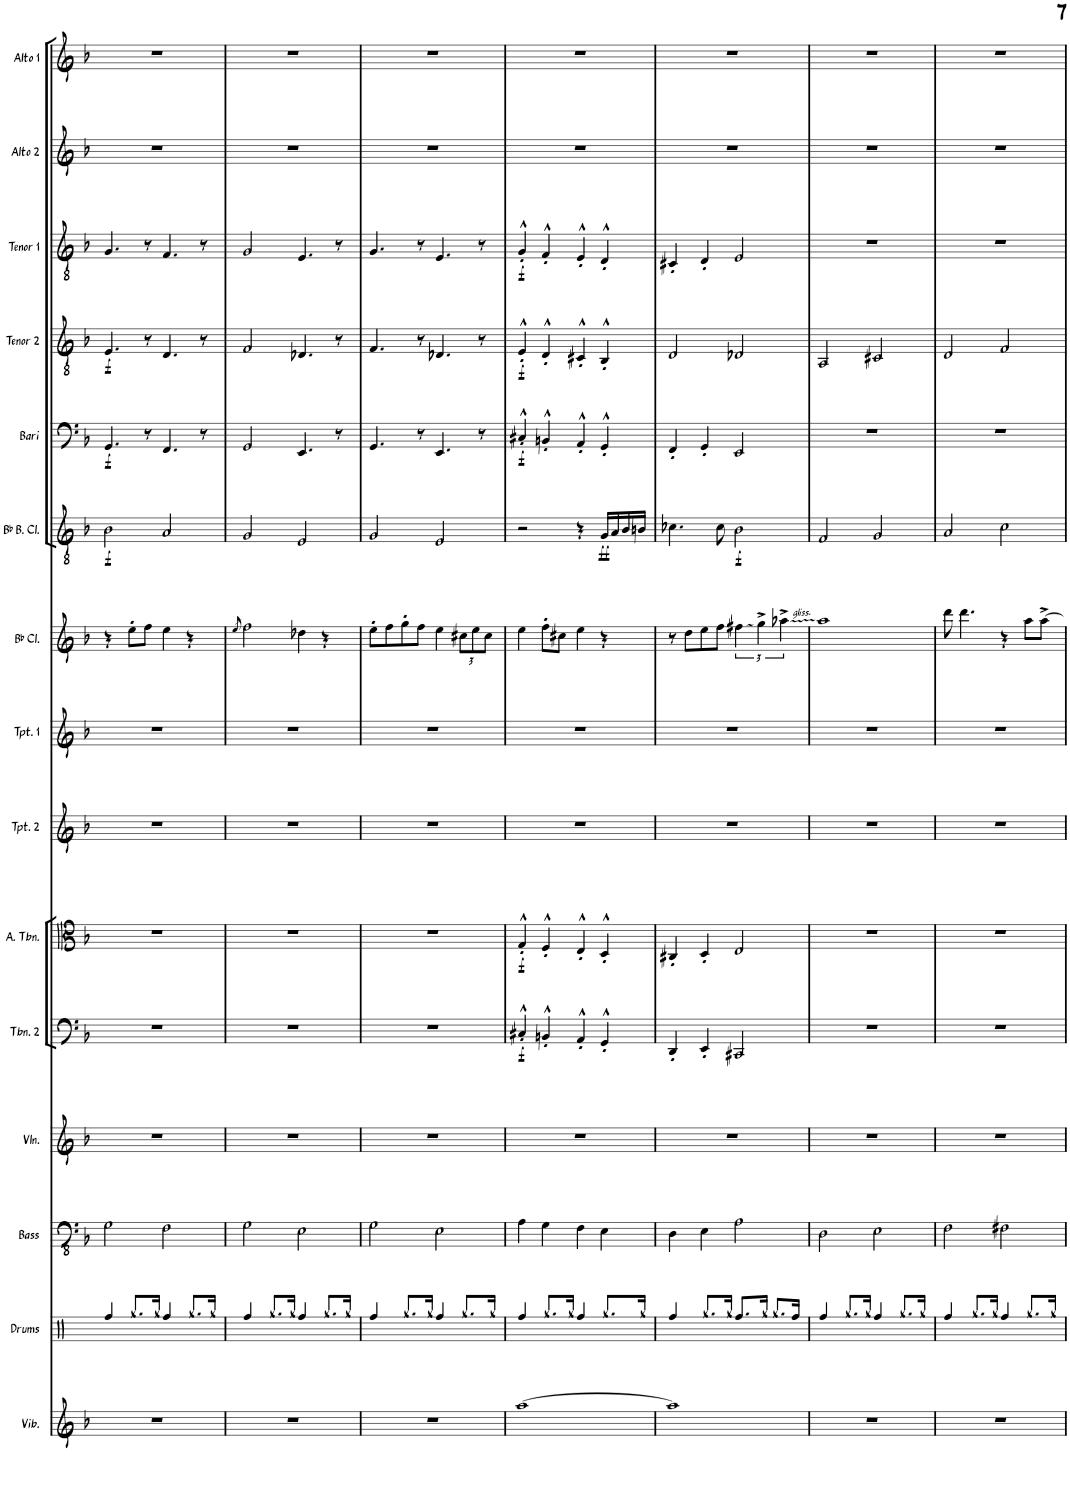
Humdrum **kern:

**kern	**kern	**kern	**kern	**kern	**dynam	**kern	**dynam	**kern	**kern	**kern	**kern	**dynam	**kern	**dynam	**kern	**dynam	**kern	**dynam	**kern	**kern
*part15	*part14	*part13	*part12	*part11	*part11	*part10	*part10	*part9	*part8	*part7	*part6	*part6	*part5	*part5	*part4	*part4	*part3	*part3	*part2	*part1
*staff15	*staff14	*staff13	*staff12	*staff11	*staff11	*staff10	*staff10	*staff9	*staff8	*staff7	*staff6	*staff6	*staff5	*staff5	*staff4	*staff4	*staff3	*staff3	*staff2	*staff1
*I"Vibraphone	*I"Drums	*I"Bass	*I"Violin	*I"Trombone 2	*	*I"Alto Trombone	*	*I"Trumpet 2	*I"Trumpet 1	*I"Bb Clarinet	*I"Bb Bass Clarinet	*	*I"Bari Sax	*	*I"Tenor Sax 2	*	*I"Tenor Sax 1	*	*I"Alto Sax 2	*I"Alto Sax 1
*I'Vib.	*I'Drums	*I'Bass	*I'Vln.	*I'Tbn. 2	*	*I'A. Tbn.	*	*I'Tpt. 2	*I'Tpt. 1	*I'Bb Cl.	*I'Bb B. Cl.	*	*I'Bari	*	*I'Tenor 2	*	*I'Tenor 1	*	*I'Alto 2	*I'Alto 1
!!LO:PB:g=z
*clefG2	*clefX	*clefFv4	*clefG2	*clefF4	*	*clefC3	*	*clefG2	*clefG2	*clefG2	*clefGv2	*	*clefF4	*	*clefGv2	*	*clefGv2	*	*clefG2	*clefG2
*	*	*	*	*	*	*	*	*Trd1c2	*Trd1c2	*Trd1c2	*Trd8c14	*	*Trd12c21	*	*Trd8c14	*	*Trd8c14	*	*Trd5c9	*Trd5c9
*k[b-]	*k[]	*k[b-]	*k[b-]	*k[b-]	*	*k[b-]	*	*k[b-]	*k[b-]	*k[b-]	*k[b-]	*	*k[b-]	*	*k[b-]	*	*k[b-]	*	*k[b-]	*k[b-]
*M4/4	*M4/4	*M4/4	*M4/4	*M4/4	*	*M4/4	*	*M4/4	*M4/4	*M4/4	*M4/4	*	*M4/4	*	*M4/4	*	*M4/4	*	*M4/4	*M4/4
=43	=43	=43	=43	=43	=43	=43	=43	=43	=43	=43	=43	=43	=43	=43	=43	=43	=43	=43	=43	=43
!	!	!	!	!	!	!	!	!	!	!	!	!LO:DY:b	!	!LO:DY:b	!	!LO:DY:b	!	!	!	!
1r	4Rff/	2GG\	1r	1r	.	1r	.	1r	1r	4r	2B-\	f	4.GG/	f	4.E/	f	4.G/	.	1r	1r
.	8.Rgg/L	.	.	.	.	.	.	.	.	8ee'\L	.	.	.	.	.	.	.	.	.	.
.	.	.	.	.	.	.	.	.	.	8ff\J	.	.	8r	.	8r	.	8r	.	.	.
.	16Rgg/Jk	.	.	.	.	.	.	.	.	.	.	.	.	.	.	.	.	.	.	.
.	4Rff/	2FF\	.	.	.	.	.	.	.	4ee\	2A/	.	4.FF/	.	4.D/	.	4.F/	.	.	.
.	8.Rgg/L	.	.	.	.	.	.	.	.	4r	.	.	.	.	.	.	.	.	.	.
.	.	.	.	.	.	.	.	.	.	.	.	.	8r	.	8r	.	8r	.	.	.
.	16Rgg/Jk	.	.	.	.	.	.	.	.	.	.	.	.	.	.	.	.	.	.	.
=44	=44	=44	=44	=44	=44	=44	=44	=44	=44	=44	=44	=44	=44	=44	=44	=44	=44	=44	=44	=44
.	.	.	.	.	.	.	.	.	.	8qee/	.	.	.	.	.	.	.	.	.	.
1r	4Rff/	2GG\	1r	1r	.	1r	.	1r	1r	2ff\	2G/	.	2GG/	.	2F/	.	2G/	.	1r	1r
.	8.Rgg/L	.	.	.	.	.	.	.	.	.	.	.	.	.	.	.	.	.	.	.
.	16Rgg/Jk	.	.	.	.	.	.	.	.	.	.	.	.	.	.	.	.	.	.	.
.	4Rff/	2EE\	.	.	.	.	.	.	.	4dd-X\	2E/	.	4.EE/	.	4.D-X/	.	4.E/	.	.	.
.	8.Rgg/L	.	.	.	.	.	.	.	.	4r	.	.	.	.	.	.	.	.	.	.
.	.	.	.	.	.	.	.	.	.	.	.	.	8r	.	8r	.	8r	.	.	.
.	16Rgg/Jk	.	.	.	.	.	.	.	.	.	.	.	.	.	.	.	.	.	.	.
=45	=45	=45	=45	=45	=45	=45	=45	=45	=45	=45	=45	=45	=45	=45	=45	=45	=45	=45	=45	=45
1r	4Rff/	2GG\	1r	1r	.	1r	.	1r	1r	8ee'\L	2G/	.	4.GG/	.	4.F/	.	4.G/	.	1r	1r
.	.	.	.	.	.	.	.	.	.	8ff\	.	.	.	.	.	.	.	.	.	.
.	8.Rgg/L	.	.	.	.	.	.	.	.	8gg'\	.	.	.	.	.	.	.	.	.	.
.	.	.	.	.	.	.	.	.	.	8ff\J	.	.	8r	.	8r	.	8r	.	.	.
.	16Rgg/Jk	.	.	.	.	.	.	.	.	.	.	.	.	.	.	.	.	.	.	.
.	4Rff/	2EE\	.	.	.	.	.	.	.	4ee\	2E/	.	4.EE/	.	4.D-X/	.	4.E/	.	.	.
*	*	*	*	*	*	*	*	*	*	*Xbrackettup	*	*	*	*	*	*	*	*	*	*
.	8.Rgg/L	.	.	.	.	.	.	.	.	12cc#X\L	.	.	.	.	.	.	.	.	.	.
.	.	.	.	.	.	.	.	.	.	12ee\	.	.	.	.	.	.	.	.	.	.
.	.	.	.	.	.	.	.	.	.	.	.	.	8r	.	8r	.	8r	.	.	.
.	.	.	.	.	.	.	.	.	.	12cc#\J	.	.	.	.	.	.	.	.	.	.
.	16Rgg/Jk	.	.	.	.	.	.	.	.	.	.	.	.	.	.	.	.	.	.	.
=46	=46	=46	=46	=46	=46	=46	=46	=46	=46	=46	=46	=46	=46	=46	=46	=46	=46	=46	=46	=46
!	!	!	!	!	!LO:DY:b	!	!LO:DY:b	!	!	!	!	!	!	!LO:DY:b	!	!LO:DY:b	!	!LO:DY:b	!	!
[1aa	4Rff/	4AA\	1r	4C#X'^^/	f	4G'^^/	f	1r	1r	4ee\	2r	.	4C#X'^^/	f	4E'^^/	f	4G'^^/	f	1r	1r
.	8.Rgg/L	4GG\	.	4BBn'^^/	.	4F'^^/	.	.	.	8ff'\L	.	.	4BBn'^^/	.	4D'^^/	.	4F'^^/	.	.	.
.	.	.	.	.	.	.	.	.	.	8cc#X\J	.	.	.	.	.	.	.	.	.	.
.	16Rgg/Jk	.	.	.	.	.	.	.	.	.	.	.	.	.	.	.	.	.	.	.
.	4Rff/	4FF\	.	4AA'^^/	.	4E'^^/	.	.	.	4ee\	4r	.	4AA'^^/	.	4C#X'^^/	.	4E'^^/	.	.	.
!	!	!	!	!	!	!	!	!	!	!	!	!LO:DY:b	!	!	!	!	!	!	!	!
.	8.Rgg/L	4EE\	.	4GG'^^/	.	4D'^^/	.	.	.	4r	16G/LL	ff	4GG'^^/	.	4BB-'^^/	.	4D'^^/	.	.	.
.	.	.	.	.	.	.	.	.	.	.	16A/	.	.	.	.	.	.	.	.	.
.	.	.	.	.	.	.	.	.	.	.	16B-/	.	.	.	.	.	.	.	.	.
.	16Rgg/Jk	.	.	.	.	.	.	.	.	.	16Bn/JJ	.	.	.	.	.	.	.	.	.
=47	=47	=47	=47	=47	=47	=47	=47	=47	=47	=47	=47	=47	=47	=47	=47	=47	=47	=47	=47	=47
1aa]	4Rff/	4DD\	1r	4DD'/	.	4C#X'/	.	1r	1r	8r	4.c-X\	.	4FF'/	.	2D/	.	4C#X'/	.	1r	1r
.	.	.	.	.	.	.	.	.	.	8dd\L	.	.	.	.	.	.	.	.	.	.
.	8.Rgg/L	4EE\	.	4EE'/	.	4D'/	.	.	.	8ee\	.	.	4GG'/	.	.	.	4D'/	.	.	.
.	.	.	.	.	.	.	.	.	.	8ff\J	8c-\	.	.	.	.	.	.	.	.	.
.	16Rgg/Jk	.	.	.	.	.	.	.	.	.	.	.	.	.	.	.	.	.	.	.
*	*	*	*	*	*	*	*	*	*	*brackettup	*	*	*	*	*	*	*	*	*	*
!	!	!	!	!	!	!	!	!	!	!	!	!LO:DY:b	!	!	!	!	!	!	!	!
.	8.Rff/L	2AA\	.	2CC#X/	.	2E/	.	.	.	6ff#X\	2B-\	f	2EE/	.	2D-X/	.	2E/	.	.	.
.	.	.	.	.	.	.	.	.	.	6gg^\	.	.	.	.	.	.	.	.	.	.
.	16Rgg/Jk	.	.	.	.	.	.	.	.	.	.	.	.	.	.	.	.	.	.	.
.	8.Rgg/L	.	.	.	.	.	.	.	.	.	.	.	.	.	.	.	.	.	.	.
.	.	.	.	.	.	.	.	.	.	6aa-X^\	.	.	.	.	.	.	.	.	.	.
.	16Rff/Jk	.	.	.	.	.	.	.	.	.	.	.	.	.	.	.	.	.	.	.
=48	=48	=48	=48	=48	=48	=48	=48	=48	=48	=48	=48	=48	=48	=48	=48	=48	=48	=48	=48	=48
1r	4Rff/	2DD\	1r	1r	.	1r	.	1r	1r	1aa	2F/	.	1r	.	2AA/	.	1r	.	1r	1r
.	8.Rgg/L	.	.	.	.	.	.	.	.	.	.	.	.	.	.	.	.	.	.	.
.	16Rgg/Jk	.	.	.	.	.	.	.	.	.	.	.	.	.	.	.	.	.	.	.
.	4Rff/	2EE\	.	.	.	.	.	.	.	.	2G/	.	.	.	2C#X/	.	.	.	.	.
.	8.Rgg/L	.	.	.	.	.	.	.	.	.	.	.	.	.	.	.	.	.	.	.
.	16Rgg/Jk	.	.	.	.	.	.	.	.	.	.	.	.	.	.	.	.	.	.	.
=49	=49	=49	=49	=49	=49	=49	=49	=49	=49	=49	=49	=49	=49	=49	=49	=49	=49	=49	=49	=49
1r	4Rff/	2FF\	1r	1r	.	1r	.	1r	1r	8ddd\	2A/	.	1r	.	2D/	.	1r	.	1r	1r
.	.	.	.	.	.	.	.	.	.	4.ddd\	.	.	.	.	.	.	.	.	.	.
.	8.Rgg/L	.	.	.	.	.	.	.	.	.	.	.	.	.	.	.	.	.	.	.
.	16Rgg/Jk	.	.	.	.	.	.	.	.	.	.	.	.	.	.	.	.	.	.	.
.	4Rff/	2FF#X\	.	.	.	.	.	.	.	4r	2c\	.	.	.	2F/	.	.	.	.	.
.	8.Rgg/L	.	.	.	.	.	.	.	.	8aa\L	.	.	.	.	.	.	.	.	.	.
.	.	.	.	.	.	.	.	.	.	[8aa^\J	.	.	.	.	.	.	.	.	.	.
.	16Rgg/Jk	.	.	.	.	.	.	.	.	.	.	.	.	.	.	.	.	.	.	.
=	=	=	=	=	=	=	=	=	=	=	=	=	=	=	=	=	=	=	=	=
*-	*-	*-	*-	*-	*-	*-	*-	*-	*-	*-	*-	*-	*-	*-	*-	*-	*-	*-	*-	*-
